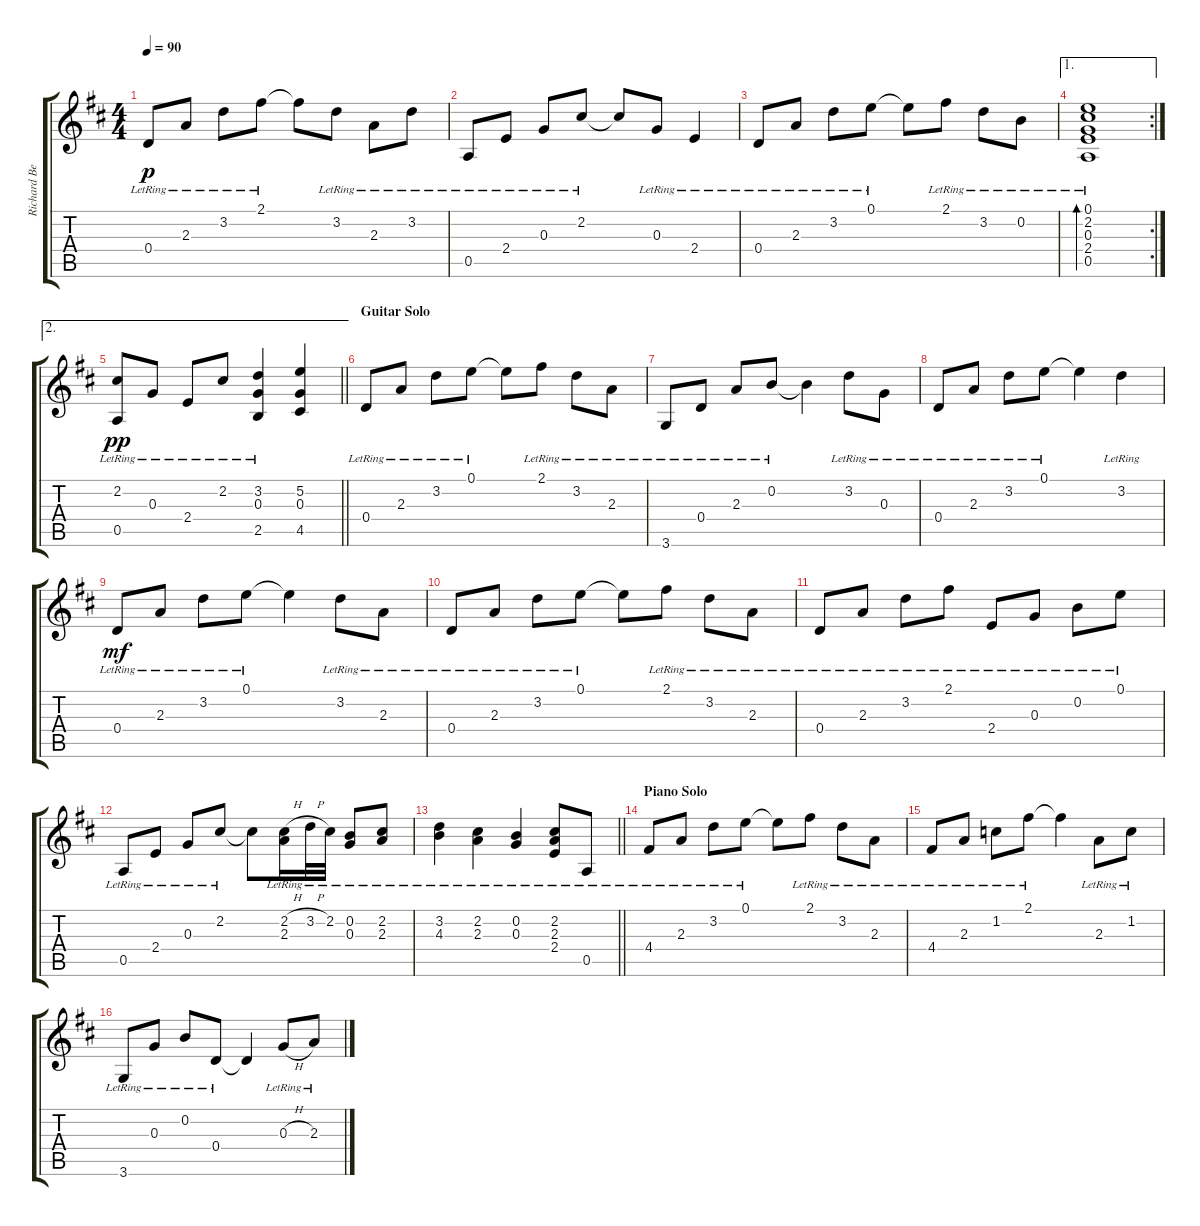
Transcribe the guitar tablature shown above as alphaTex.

\track ("Richard Bennett - Rhythm" "Richard Be") {instrument acousticguitarsteel}
\staff {score tabs}
\tuning (E4 B3 G3 D3 A2 E2) {hide}
\ts (4 4)
\tempo 90
\clef g2
\ks d
0.4{lr}.8{dy p} 2.3{lr}.8 3.2{lr}.8 2.1{lr}.8 2.1{t}.8 3.2{lr}.8 2.3{lr}.8 3.2{lr}.8 |
0.5{lr}.8 2.4{lr}.8 0.3{lr}.8 2.2{lr}.8 2.2{t}.8 0.3{lr}.8 2.4{lr}.4 |
0.4{lr}.8 2.3{lr}.8 3.2{lr}.8 0.1{lr}.8 0.1{t}.8 2.1{lr}.8 3.2{lr}.8 0.2{lr}.8 |
\ae 1
\rc 2
(0.1{lr} 2.2{lr} 0.3{lr} 2.4{lr} 0.5{lr}).1{bd 30} |
\ae 2
\barLineRight lightlight
(2.2{lr} 0.5{lr}).8{dy pp} 0.3{lr}.8 2.4{lr}.8 2.2{lr}.8 (3.2{lr} 0.3{lr} 2.5{lr}).4 (5.2 0.3 4.5).4 |
\section ("" "Guitar Solo")
0.4{lr}.8 2.3{lr}.8 3.2{lr}.8 0.1{lr}.8 0.1{t}.8 2.1{lr}.8 3.2{lr}.8 2.3{lr}.8 |
3.6{lr}.8 0.4{lr}.8 2.3{lr}.8 0.2{lr}.8 0.2{t}.4 3.2{lr}.8 0.3{lr}.8 |
0.4{lr}.8 2.3{lr}.8 3.2{lr}.8 0.1{lr}.8 0.1{t}.4 3.2{lr}.4 |
0.4{lr}.8{dy mf} 2.3{lr}.8 3.2{lr}.8 0.1{lr}.8 0.1{t}.4 3.2{lr}.8 2.3{lr}.8 |
0.4{lr}.8 2.3{lr}.8 3.2{lr}.8 0.1{lr}.8 0.1{t}.8 2.1{lr}.8 3.2{lr}.8 2.3{lr}.8 |
0.4{lr}.8 2.3{lr}.8 3.2{lr}.8 2.1{lr}.8 2.4{lr}.8 0.3{lr}.8 0.2{lr}.8 0.1{lr}.8 |
0.5{lr}.8 2.4{lr}.8 0.3{lr}.8 2.2{lr}.8 2.2{t}.8 (2.2{h lr} 2.3{lr}).16 3.2{h lr}.32 2.2{lr}.32 (0.2{lr} 0.3{lr}).8 (2.2{lr} 2.3{lr}).8 |
\barLineRight lightlight
(3.2{lr} 4.3{lr}).4 (2.2{lr} 2.3{lr}).4 (0.2{lr} 0.3{lr}).4 (2.2{lr} 2.3{lr} 2.4{lr}).8 0.5{lr}.8 |
\section ("" "Piano Solo")
4.4{lr}.8 2.3{lr}.8 3.2{lr}.8 0.1{lr}.8 0.1{t}.8 2.1{lr}.8 3.2{lr}.8 2.3{lr}.8 |
4.4{lr}.8 2.3{lr}.8 1.2{lr}.8 2.1{lr}.8 2.1{t}.4 2.3{lr}.8 1.2{lr}.8 |
3.6{lr}.8 0.3{lr}.8 0.2{lr}.8 0.4{lr}.8 0.4{t}.4 0.3{h lr}.8 2.3{lr}.8
